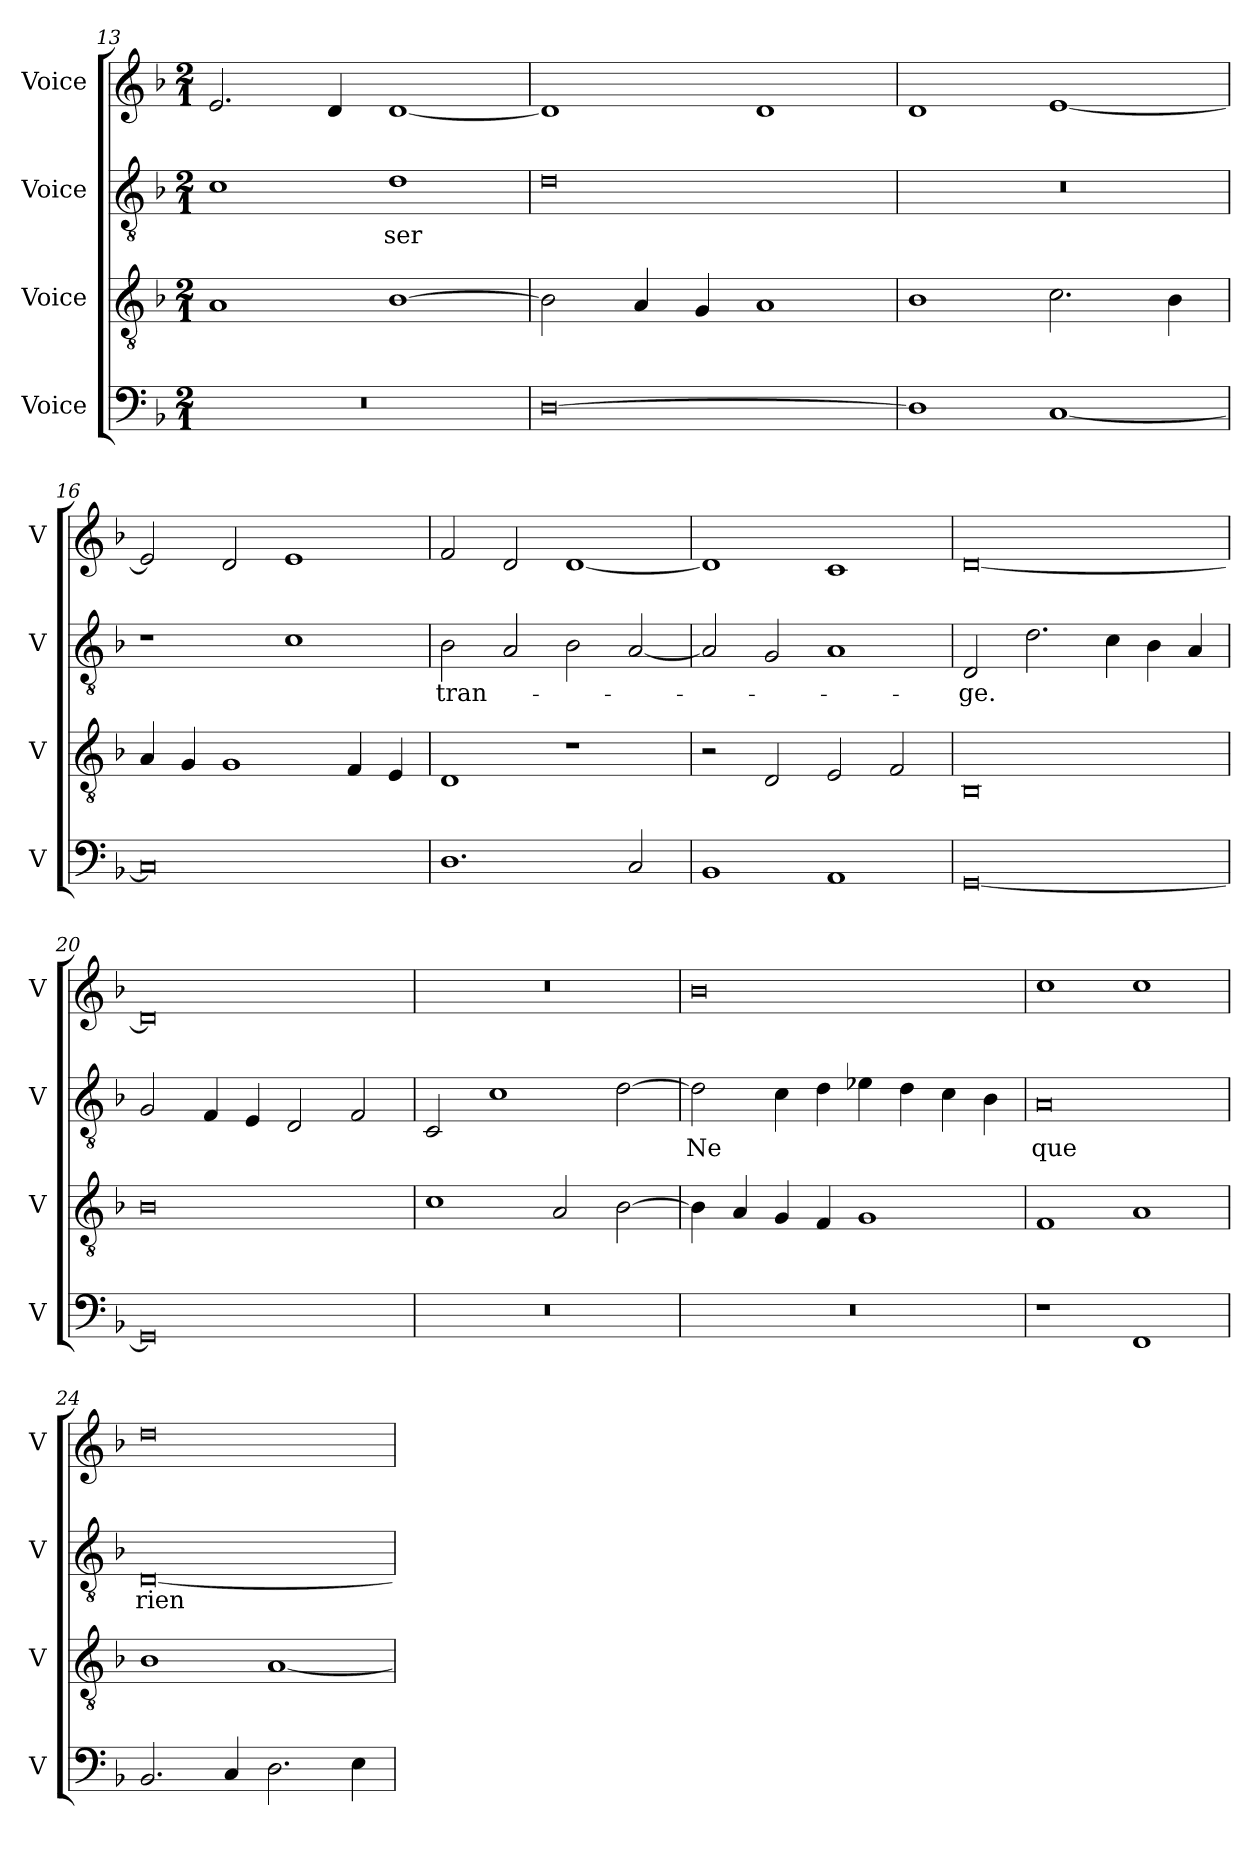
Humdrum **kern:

**kern	**kern	**kern	**text	**kern
*part4	*part3	*part2	*part2	*part1
*staff4	*staff3	*staff2	*staff2	*staff1
*I"Voice	*I"Voice	*I"Voice	*	*I"Voice
*I'V	*I'V	*I'V	*	*I'V
*clefF4	*clefGv2	*clefGv2	*	*clefG2
*k[b-]	*k[b-]	*k[b-]	*	*k[b-]
*M2/1	*M2/1	*M2/1	*	*M2/1
=13	=13	=13	=13	=13
0r	1A	1c	.	2.e/
.	.	.	.	4d/
!	!	!	!LO:LY:b	!
.	[1B-	1d	-ser	[1d
=14	=14	=14	=14	=14
[0D	2B-\]	0d	.	1d]
.	4A/	.	.	.
.	4G/	.	.	.
.	1A	.	.	1d
=15	=15	=15	=15	=15
!	!	!	!LO:LY:b	!
1D]	1B-	0r	je	1d
[1C	2.c\	.	.	[1e
.	4B-\	.	.	.
!!LO:LB:g=z
=16	=16	=16	=16	=16
0C]	4A/	1r	.	2e/]
.	4G/	.	.	.
.	1G	.	.	2d/
.	.	1c	.	1e
.	4F/	.	.	.
.	4E/	.	.	.
=17	=17	=17	=17	=17
!	!	!	!LO:LY:b	!
1.D	1D	2B-\	-tran-	2f/
.	.	2A/	.	2d/
.	1r	2B-\	.	[1d
2C/	.	[2A/	.	.
=18	=18	=18	=18	=18
1BB-	2r	2A/]	.	1d]
.	2D/	2G/	.	.
1AA	2E/	1A	.	1c
.	2F/	.	.	.
=19	=19	=19	=19	=19
!	!	!	!LO:LY:b	!
[0GG	0BB-	2D/	-ge.	[0d
.	.	2.d\	.	.
.	.	4c\	.	.
.	.	4B-\	.	.
.	.	4A/	.	.
!!LO:LB:g=z
=20	=20	=20	=20	=20
0GG]	0B-	2G/	.	0d]
.	.	4F/	.	.
.	.	4E/	.	.
.	.	2D/	.	.
.	.	2F/	.	.
=21	=21	=21	=21	=21
0r	1c	2C/	.	0r
.	.	1c	.	.
.	2A/	.	.	.
.	[2B-\	[2d\	.	.
=22	=22	=22	=22	=22
!	!	!	!LO:LY:b	!
0r	4B-\]	2d\]	Ne	0b-
.	4A/	.	.	.
.	4G/	4c\	.	.
.	4F/	4d\	.	.
.	1G	4e-X\	.	.
.	.	4d\	.	.
.	.	4c\	.	.
.	.	4B-\	.	.
=23	=23	=23	=23	=23
!	!	!	!LO:LY:b	!
1r	1F	0A	que	1cc
1FF	1A	.	.	1cc
!!LO:PB:g=z
=24	=24	=24	=24	=24
!	!	!	!LO:LY:b	!
2.BB-/	1B-	[0D	rien	0dd
4C/	.	.	.	.
2.D\	[1A	.	.	.
4E\	.	.	.	.
=	=	=	=	=
*-	*-	*-	*-	*-
